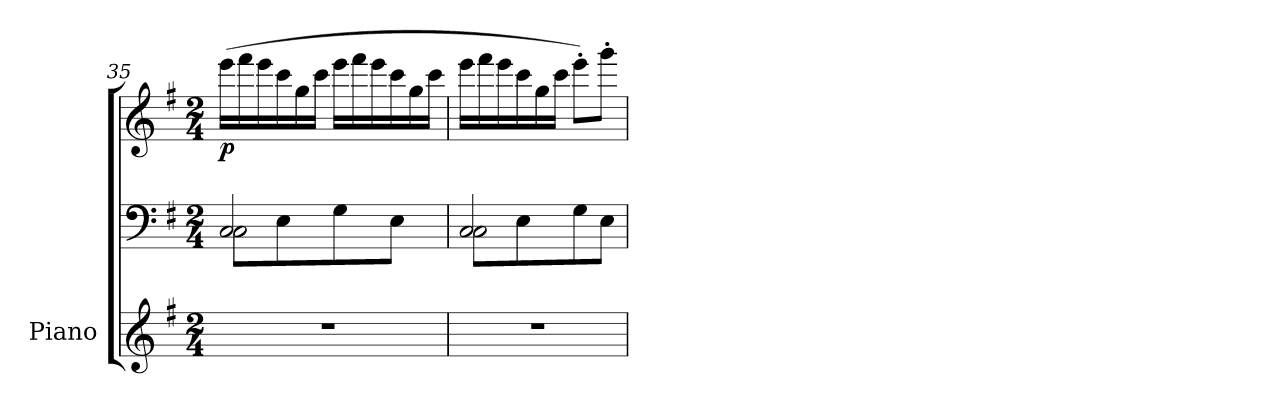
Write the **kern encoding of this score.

**kern	**kern	**kern	**dynam
*part1	*part1	*part1	*part1
*staff3	*staff2	*staff1	*staff1/2/3
*I"Piano	*	*	*
*I'Pno	*	*	*
!!LO:LB:g=z
*clefG2	*clefF4	*clefG2	*
*k[f#]	*k[f#]	*k[f#]	*
*M2/4	*M2/4	*M2/4	*
=35	=35	=35	=35
*	*^	*	*
!	!	!LO:N:head=open	!	!
*	*	*	*Xtuplet	*
!	!	!	!	!LO:DY:b
2r	2C/	8C\L	(>24eee\LL	p
.	.	.	24fff#\	.
.	.	.	24eee\	.
.	.	8E\	24ccc\	.
.	.	.	24gg\	.
.	.	.	24ccc\JJ	.
.	.	8G\	24eee\LL	.
.	.	.	24fff#\	.
.	.	.	24eee\	.
.	.	8E\J	24ccc\	.
.	.	.	24gg\	.
.	.	.	24ccc\JJ	.
=36	=36	=36	=36	=36
!	!	!LO:N:head=open	!	!
2r	2C/	8C\L	24eee\LL	.
.	.	.	24fff#\	.
.	.	.	24eee\	.
.	.	8E\	24ccc\	.
.	.	.	24gg\	.
.	.	.	24ccc\JJ	.
.	.	8G\	8eee'\L)	.
.	.	8E\J	8ggg'\J	.
*	*v	*v	*	*
=	=	=	=
*-	*-	*-	*-
